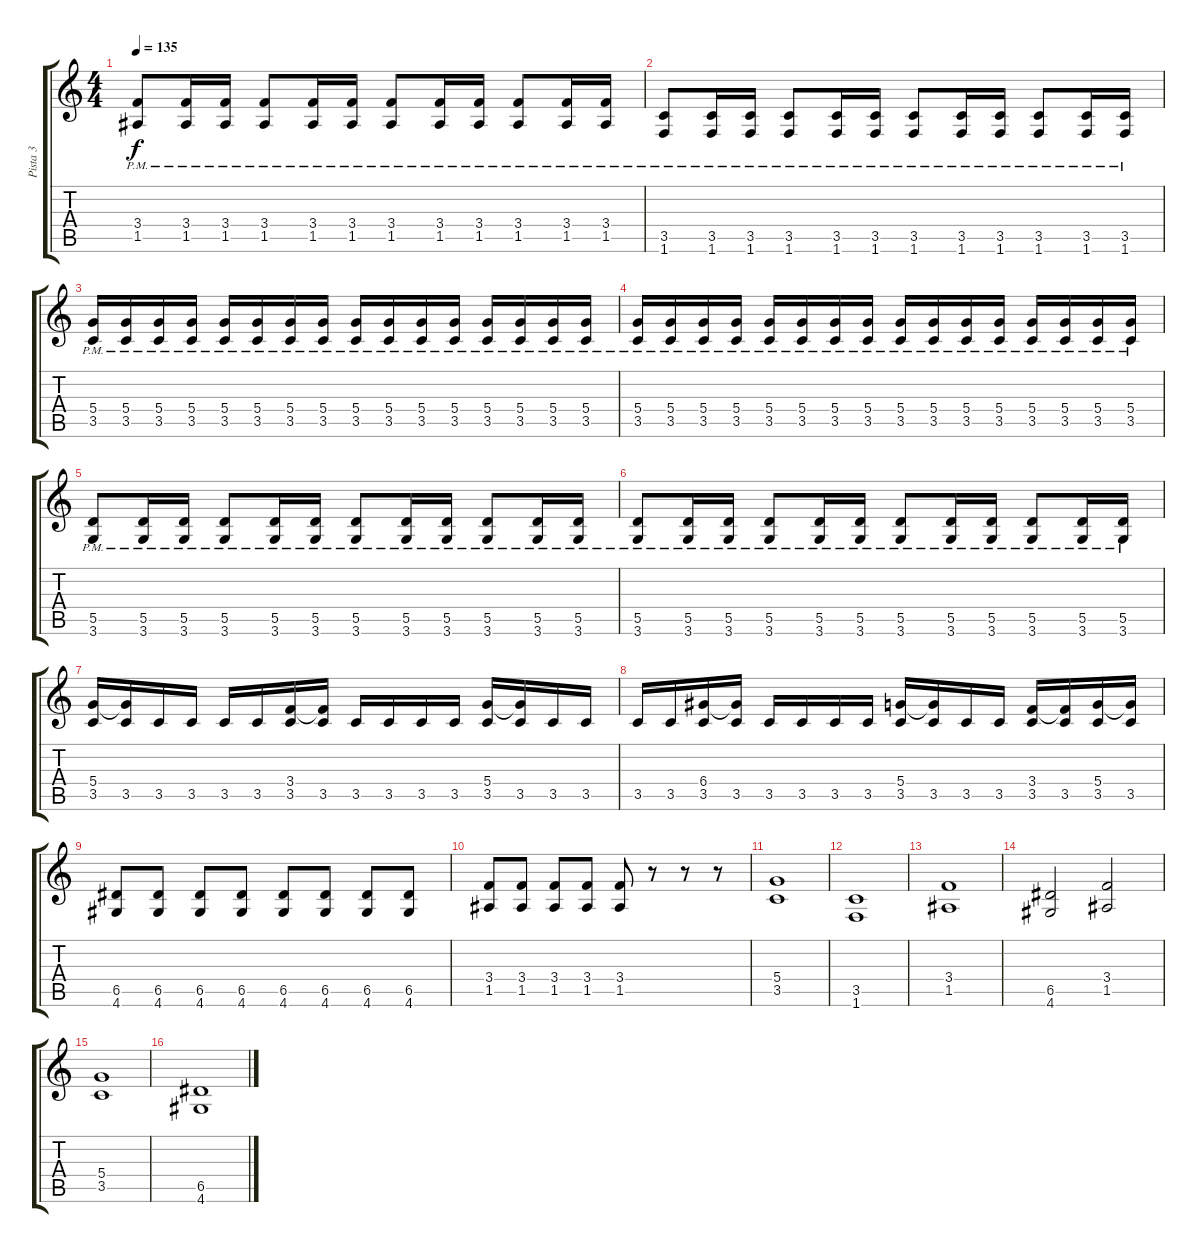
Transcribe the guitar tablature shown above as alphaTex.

\track ("Pista 3" "Pista 3") {instrument distortionguitar}
\staff {score tabs}
\tuning (E4 B3 G3 D3 A2 E2) {hide}
\ts (4 4)
\tempo 135
\clef g2
\ks c
(3.4{pm} 1.5{pm}).8{dy f} (3.4{pm} 1.5{pm}).16 (3.4{pm} 1.5{pm}).16 (3.4{pm} 1.5{pm}).8 (3.4{pm} 1.5{pm}).16 (3.4{pm} 1.5{pm}).16 (3.4{pm} 1.5{pm}).8 (3.4{pm} 1.5{pm}).16 (3.4{pm} 1.5{pm}).16 (3.4{pm} 1.5{pm}).8 (3.4{pm} 1.5{pm}).16 (3.4{pm} 1.5{pm}).16 |
(3.5{pm} 1.6{pm}).8 (3.5{pm} 1.6{pm}).16 (3.5{pm} 1.6{pm}).16 (3.5{pm} 1.6{pm}).8 (3.5{pm} 1.6{pm}).16 (3.5{pm} 1.6{pm}).16 (3.5{pm} 1.6{pm}).8 (3.5{pm} 1.6{pm}).16 (3.5{pm} 1.6{pm}).16 (3.5{pm} 1.6{pm}).8 (3.5{pm} 1.6{pm}).16 (3.5{pm} 1.6{pm}).16 |
(5.4{pm} 3.5{pm}).16 (5.4{pm} 3.5{pm}).16 (5.4{pm} 3.5{pm}).16 (5.4{pm} 3.5{pm}).16 (5.4{pm} 3.5{pm}).16 (5.4{pm} 3.5{pm}).16 (5.4{pm} 3.5{pm}).16 (5.4{pm} 3.5{pm}).16 (5.4{pm} 3.5{pm}).16 (5.4{pm} 3.5{pm}).16 (5.4{pm} 3.5{pm}).16 (5.4{pm} 3.5{pm}).16 (5.4{pm} 3.5{pm}).16 (5.4{pm} 3.5{pm}).16 (5.4{pm} 3.5{pm}).16 (5.4{pm} 3.5{pm}).16 |
(5.4{pm} 3.5{pm}).16 (5.4{pm} 3.5{pm}).16 (5.4{pm} 3.5{pm}).16 (5.4{pm} 3.5{pm}).16 (5.4{pm} 3.5{pm}).16 (5.4{pm} 3.5{pm}).16 (5.4{pm} 3.5{pm}).16 (5.4{pm} 3.5{pm}).16 (5.4{pm} 3.5{pm}).16 (5.4{pm} 3.5{pm}).16 (5.4{pm} 3.5{pm}).16 (5.4{pm} 3.5{pm}).16 (5.4{pm} 3.5{pm}).16 (5.4{pm} 3.5{pm}).16 (5.4{pm} 3.5{pm}).16 (5.4{pm} 3.5{pm}).16 |
(5.5{pm} 3.6{pm}).8 (5.5{pm} 3.6{pm}).16 (5.5{pm} 3.6{pm}).16 (5.5{pm} 3.6{pm}).8 (5.5{pm} 3.6{pm}).16 (5.5{pm} 3.6{pm}).16 (5.5{pm} 3.6{pm}).8 (5.5{pm} 3.6{pm}).16 (5.5{pm} 3.6{pm}).16 (5.5{pm} 3.6{pm}).8 (5.5{pm} 3.6{pm}).16 (5.5{pm} 3.6{pm}).16 |
(5.5{pm} 3.6{pm}).8 (5.5{pm} 3.6{pm}).16 (5.5{pm} 3.6{pm}).16 (5.5{pm} 3.6{pm}).8 (5.5{pm} 3.6{pm}).16 (5.5{pm} 3.6{pm}).16 (5.5{pm} 3.6{pm}).8 (5.5{pm} 3.6{pm}).16 (5.5{pm} 3.6{pm}).16 (5.5{pm} 3.6{pm}).8 (5.5{pm} 3.6{pm}).16 (5.5{pm} 3.6{pm}).16 |
(5.4 3.5).16 (5.4{t} 3.5).16 3.5.16 3.5.16 3.5.16 3.5.16 (3.4 3.5).16 (3.4{t} 3.5).16 3.5.16 3.5.16 3.5.16 3.5.16 (5.4 3.5).16 (5.4{t} 3.5).16 3.5.16 3.5.16 |
3.5.16 3.5.16 (6.4 3.5).16 (6.4{t} 3.5).16 3.5.16 3.5.16 3.5.16 3.5.16 (5.4 3.5).16 (5.4{t} 3.5).16 3.5.16 3.5.16 (3.4 3.5).16 (3.4{t} 3.5).16 (5.4 3.5).16 (5.4{t} 3.5).16 |
(6.5 4.6).8 (6.5 4.6).8 (6.5 4.6).8 (6.5 4.6).8 (6.5 4.6).8 (6.5 4.6).8 (6.5 4.6).8 (6.5 4.6).8 |
(3.4 1.5).8 (3.4 1.5).8 (3.4 1.5).8 (3.4 1.5).8 (3.4 1.5).8 r.8 r.8 r.8 |
(5.4 3.5).1 |
(3.5 1.6).1 |
(3.4 1.5).1 |
(6.5 4.6).2 (3.4 1.5).2 |
(5.4 3.5).1 |
(6.5 4.6).1
